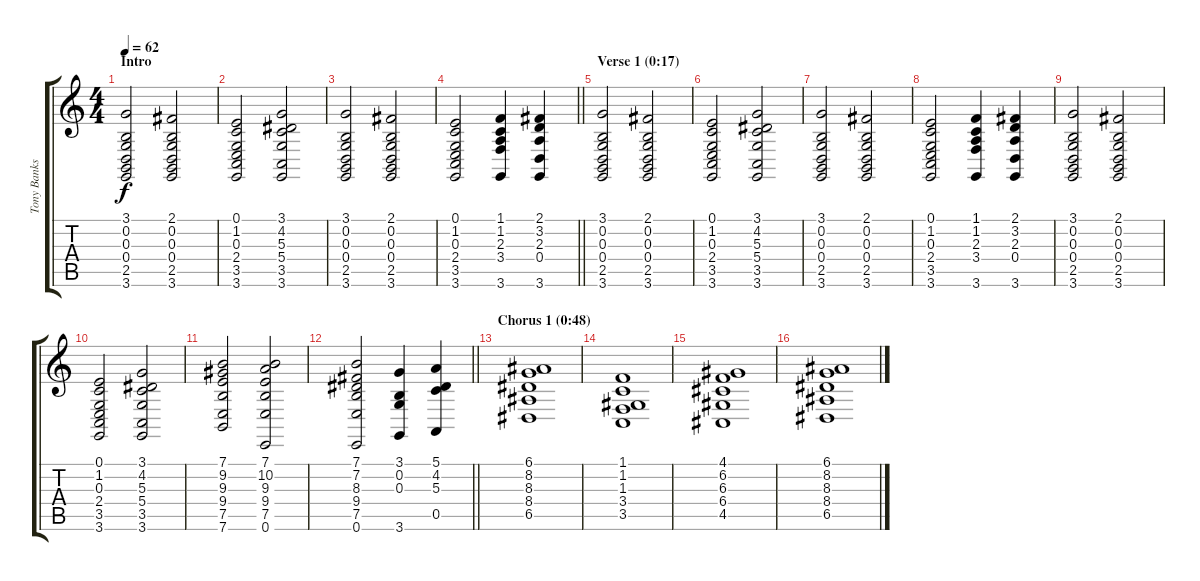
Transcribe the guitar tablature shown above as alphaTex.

\track ("Tony Banks (organ)" "Tony Banks") {instrument drawbarorgan}
\staff {score tabs}
\tuning (E4 B3 G3 D3 A2 E2) {hide}
\ts (4 4)
\section ("" "Intro")
\tempo 62
\clef g2
\ks c
(3.1 0.2 0.3 0.4 2.5 3.6).2{dy f instrument drawbarorgan} (2.1 0.2 0.3 0.4 2.5 3.6).2 |
(0.1 1.2 0.3 2.4 3.5 3.6).2 (3.1 4.2 5.3 5.4 3.5 3.6).2 |
(3.1 0.2 0.3 0.4 2.5 3.6).2 (2.1 0.2 0.3 0.4 2.5 3.6).2 |
\barLineRight lightlight
(0.1 1.2 0.3 2.4 3.5 3.6).2 (1.1 1.2 2.3 3.4 3.6).4 (2.1 3.2 2.3 0.4 3.6).4 |
\section ("" "Verse 1 (0:17)")
(3.1 0.2 0.3 0.4 2.5 3.6).2 (2.1 0.2 0.3 0.4 2.5 3.6).2 |
(0.1 1.2 0.3 2.4 3.5 3.6).2 (3.1 4.2 5.3 5.4 3.5 3.6).2 |
(3.1 0.2 0.3 0.4 2.5 3.6).2 (2.1 0.2 0.3 0.4 2.5 3.6).2 |
(0.1 1.2 0.3 2.4 3.5 3.6).2 (1.1 1.2 2.3 3.4 3.6).4 (2.1 3.2 2.3 0.4 3.6).4 |
(3.1 0.2 0.3 0.4 2.5 3.6).2 (2.1 0.2 0.3 0.4 2.5 3.6).2 |
(0.1 1.2 0.3 2.4 3.5 3.6).2 (3.1 4.2 5.3 5.4 3.5 3.6).2 |
(7.1 9.2 9.3 9.4 7.5 7.6).2 (7.1 10.2 9.3 9.4 7.5 0.6).2 |
\barLineRight lightlight
(7.1 7.2 8.3 9.4 7.5 0.6).2 (3.1 0.2 0.3 3.6).4 (5.1 4.2 5.3 0.5).4 |
\section ("" "Chorus 1 (0:48)")
(6.1 8.2 8.3 8.4 6.5).1 |
(1.1 1.2 1.3 3.4 3.5).1 |
(4.1 6.2 6.3 6.4 4.5).1 |
(6.1 8.2 8.3 8.4 6.5).1
